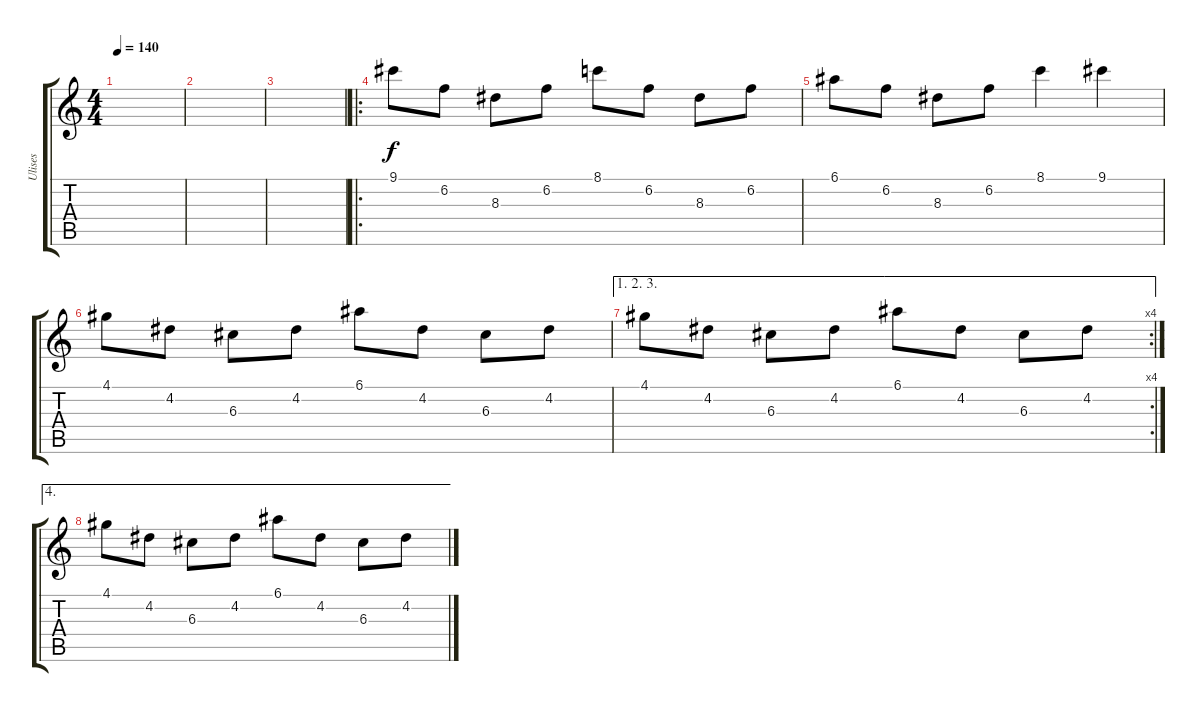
\track ("Ulises" "Ulises") {solo instrument electricguitarclean}
\staff {score tabs}
\tuning (E4 B3 G3 D3 A2 E2) {hide}
\ts (4 4)
\tempo 140
\clef g2
\ks c
|
|
|
\ro
9.1.8{volume 9 instrument electricguitarclean} 6.2.8 8.3.8 6.2.8 8.1.8 6.2.8 8.3.8 6.2.8 |
6.1.8 6.2.8 8.3.8 6.2.8 8.1.4 9.1.4 |
4.1.8 4.2.8 6.3.8 4.2.8 6.1.8 4.2.8 6.3.8 4.2.8 |
\ae (1 2 3)
\rc 4
4.1.8 4.2.8 6.3.8 4.2.8 6.1.8 4.2.8 6.3.8 4.2.8 |
\ae 4
4.1.8 4.2.8 6.3.8 4.2.8 6.1.8 4.2.8 6.3.8 4.2.8
